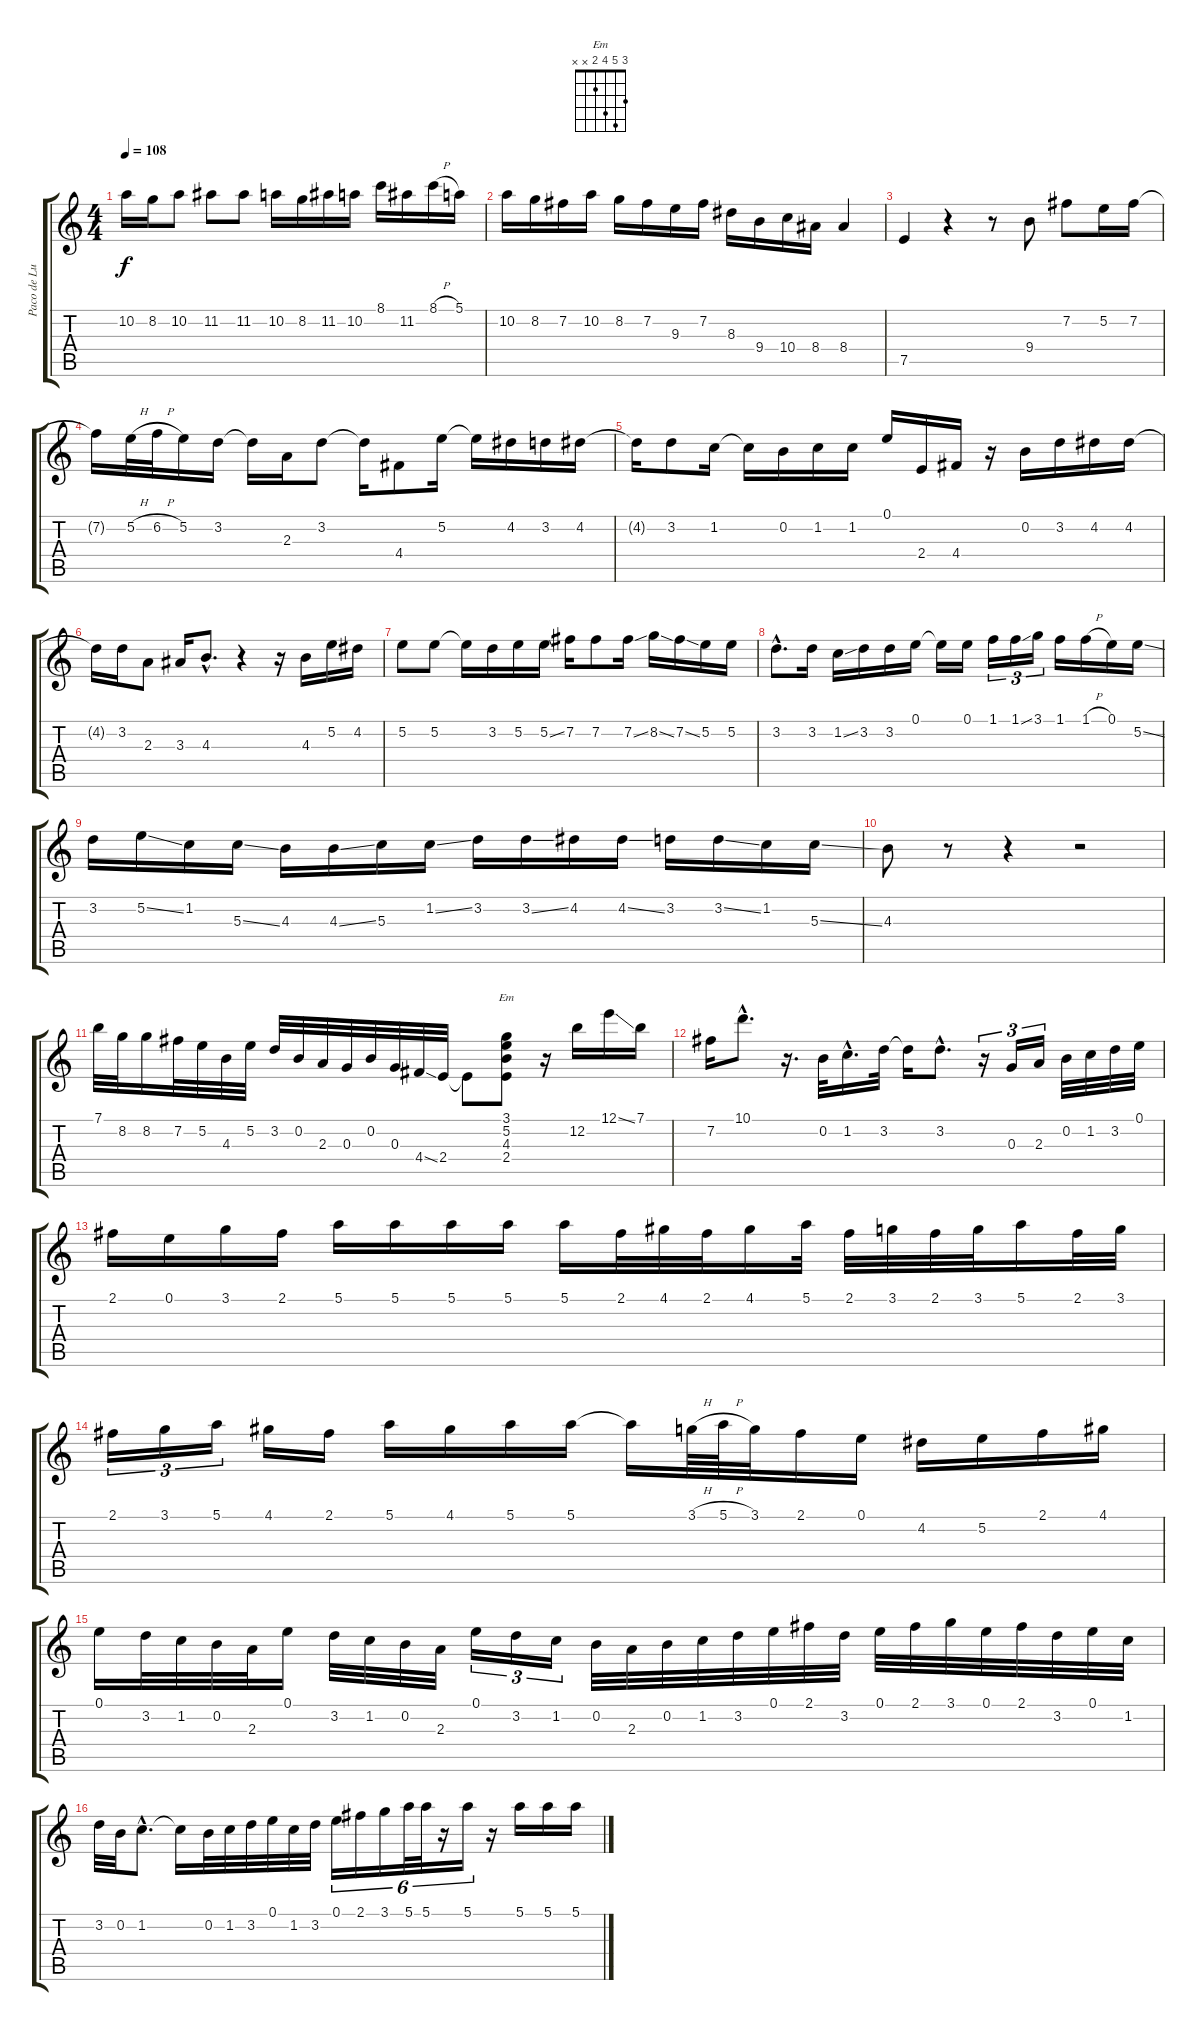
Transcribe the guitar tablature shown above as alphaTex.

\track ("Paco de Lucia" "Paco de Lu") {instrument acousticguitarnylon}
\staff {score tabs}
\tuning (E4 B3 G3 D3 A2 E2) {hide}
\chord ("Em" 3 5 4 2 x x)
\ts (4 4)
\tempo 108
\clef g2
\ks c
10.2.16{dy f} 8.2.16 10.2.8 11.2.8 11.2.8 10.2.16 8.2.16 11.2.16 10.2.16 8.1.16 11.2.16 8.1{h}.16 5.1.16 |
10.2.16 8.2.16 7.2.16 10.2.16 8.2.16 7.2.16 9.3.16 7.2.16 8.3.16 9.4.16 10.4.16 8.4.16 8.4.4 |
7.5.4 r.4 r.8 9.4.8 7.2.8 5.2.16 7.2.16 |
7.2{t}.16 5.2{h}.32 6.2{h}.32 5.2.16 3.2.16 3.2{t}.16 2.3.16 3.2.8 3.2{t}.16 4.4.8 5.2.16 5.2{t}.16 4.2.16 3.2.16 4.2.16 |
4.2{t}.16 3.2.8 1.2.16 1.2{t}.16 0.2.16 1.2.16 1.2.16 0.1.16 2.4.16 4.4.16 r.16 0.2.16 3.2.16 4.2.16 4.2.16 |
4.2{t}.16 3.2.16 2.3.8 3.3.16 4.3{hac}.8{d} r.4 r.16 4.3.16 5.2.16 4.2.16 |
5.2.8 5.2.8 5.2{t}.16 3.2.16 5.2.16 5.2{ss}.16 7.2.16 7.2.8 7.2{ss}.16 8.2{ss}.16 7.2{ss}.16 5.2.16 5.2.16 |
3.2{hac}.8{d} 3.2.16 1.2{ss}.16 3.2.16 3.2.16 0.1.16 0.1{t}.16 0.1.16 1.1.16{tu (3 2)} 1.1{ss}.16{tu (3 2)} 3.1.16{tu (3 2)} 1.1.16 1.1{h}.16 0.1.16 5.2{ss}.16 |
3.2.16 5.2{ss}.16 1.2.16 5.3{ss}.16 4.3.16 4.3{ss}.16 5.3.16 1.2{ss}.16 3.2.16 3.2{ss}.16 4.2.16 4.2{ss}.16 3.2.16 3.2{ss}.16 1.2.16 5.3{ss}.16 |
4.3.8 r.8 r.4 r.2 |
7.1.32 8.2.32 8.2.16 7.2.32 5.2.32 4.3.32 5.2.32 3.2.32 0.2.32 2.3.32 0.3.32 0.2.32 0.3.32 4.4{ss}.32 2.4.32 2.4{t}.8 (3.1 5.2 4.3 2.4).8{ch "Em"} r.16 12.2.16 12.1{ss}.16 7.1.16 |
7.2.16 10.1{hac}.8{d} r.16{d} 0.2.32 1.2{hac}.16{d} 3.2.32 3.2{t}.16 3.2{hac}.8{d} r.16{tu (3 2)} 0.3.16{tu (3 2)} 2.3.16{tu (3 2)} 0.2.32 1.2.32 3.2.32 0.1.32 |
2.1.16 0.1.16 3.1.16 2.1.16 5.1.16 5.1.16 5.1.16 5.1.16 5.1.16 2.1.32 4.1.32 2.1.32 4.1.16 5.1.32 2.1.32 3.1.32 2.1.32 3.1.32 5.1.16 2.1.32 3.1.32 |
2.1.16{tu (3 2)} 3.1.16{tu (3 2)} 5.1.16{tu (3 2)} 4.1.16 2.1.16 5.1.16 4.1.16 5.1.16 5.1.16 5.1{t}.16 3.1{h}.64 5.1{h}.64 3.1.32 2.1.16 0.1.16 4.2.16 5.2.16 2.1.16 4.1.16 |
0.1.16 3.2.32 1.2.32 0.2.32 2.3.32 0.1.16 3.2.32 1.2.32 0.2.32 2.3.32 0.1.16{tu (3 2)} 3.2.16{tu (3 2)} 1.2.16{tu (3 2)} 0.2.32 2.3.32 0.2.32 1.2.32 3.2.32 0.1.32 2.1.32 3.2.32 0.1.32 2.1.32 3.1.32 0.1.32 2.1.32 3.2.32 0.1.32 1.2.32 |
3.2.32 0.2.32 1.2{hac}.8{d} 1.2{t}.16 0.2.32 1.2.32 3.2.32 0.1.32 1.2.32 3.2.32 0.1.16{tu (6 4)} 2.1.16{tu (6 4)} 3.1.16{tu (6 4)} 5.1.32{tu (6 4)} 5.1.32{tu (6 4)} r.16{tu (6 4)} 5.1.16{tu (6 4)} r.16 5.1.16 5.1.16 5.1.16
